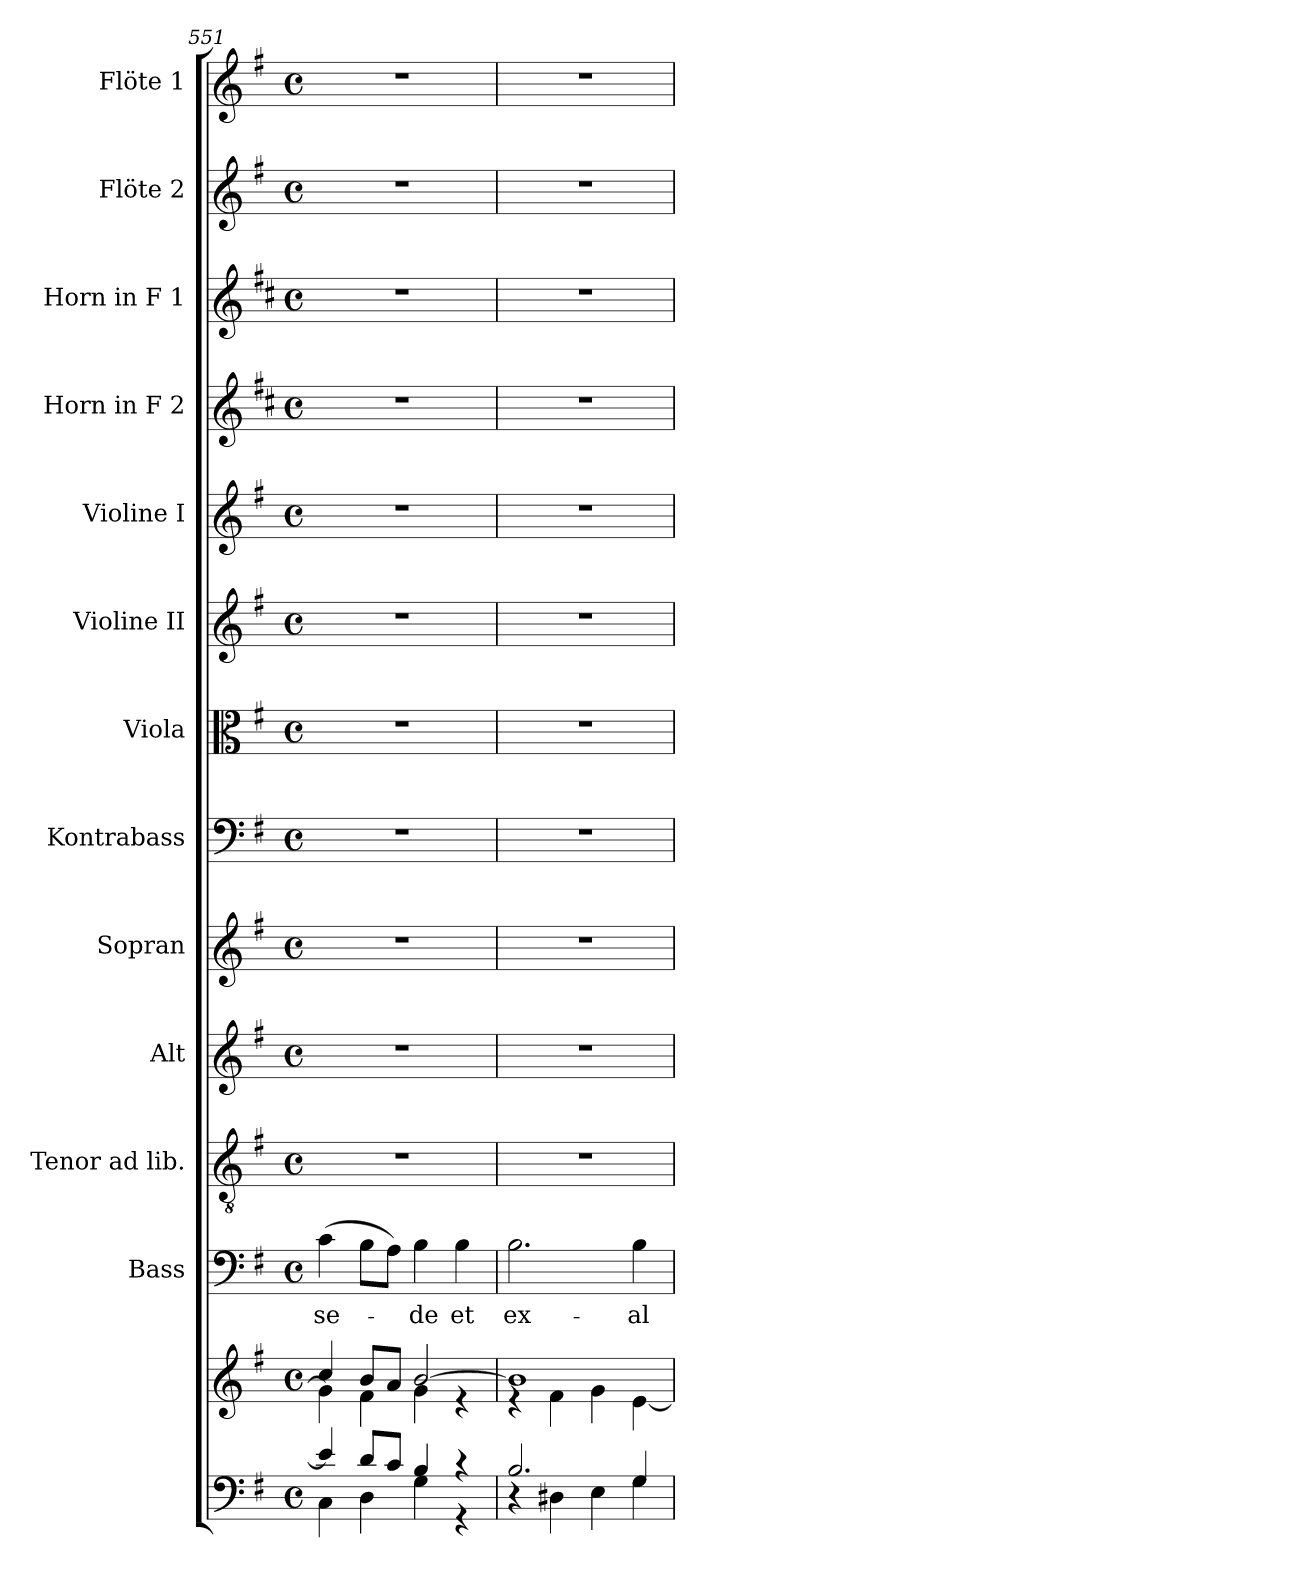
**kern	**kern	**kern	**text	**kern	**kern	**kern	**kern	**kern	**kern	**kern	**kern	**kern	**kern	**kern
*part13	*part13	*part12	*part12	*part11	*part10	*part9	*part8	*part7	*part6	*part5	*part4	*part3	*part2	*part1
*staff14	*staff13	*staff12	*staff12	*staff11	*staff10	*staff9	*staff8	*staff7	*staff6	*staff5	*staff4	*staff3	*staff2	*staff1
*	*	*I"Bass	*	*I"Tenor ad lib.	*I"Alt	*I"Sopran	*I"Kontrabass	*I"Viola	*I"Violine II	*I"Violine I	*I"Horn in F 2	*I"Horn in F 1	*I"Flöte 2	*I"Flöte 1
*	*	*I'B.	*	*I'T.	*I'A.	*I'S.	*I'Kb.	*I'Vla.	*I'Vl. II	*I'Vl. I	*	*	*I'Fl. 2	*I'Fl. 1
*clefF4	*clefG2	*clefF4	*	*clefGv2	*clefG2	*clefG2	*clefF4	*clefC3	*clefG2	*clefG2	*clefG2	*clefG2	*clefG2	*clefG2
*	*	*	*	*	*	*	*ITrd7c12	*	*	*	*ITrd4c7	*ITrd4c7	*	*
*k[f#]	*k[f#]	*k[f#]	*	*k[f#]	*k[f#]	*k[f#]	*k[f#]	*k[f#]	*k[f#]	*k[f#]	*k[f#]	*k[f#]	*k[f#]	*k[f#]
*G:	*G:	*G:	*	*G:	*G:	*G:	*G:	*G:	*G:	*G:	*G:	*G:	*G:	*G:
*M4/4	*M4/4	*M4/4	*	*M4/4	*M4/4	*M4/4	*M4/4	*M4/4	*M4/4	*M4/4	*M4/4	*M4/4	*M4/4	*M4/4
*met(c)	*met(c)	*met(c)	*	*met(c)	*met(c)	*met(c)	*met(c)	*met(c)	*met(c)	*met(c)	*met(c)	*met(c)	*met(c)	*met(c)
=551	=551	=551	=551	=551	=551	=551	=551	=551	=551	=551	=551	=551	=551	=551
*^	*^	*	*	*	*	*	*	*	*	*	*	*	*	*
!	!	!	!	!	!LO:LY:b	!	!	!	!	!	!	!	!	!	!	!
4e/]	4C\	4cc/	4g\]	(>4c\	se-	1r	1r	1r	1r	1r	1r	1r	1r	1r	1r	1r
8d/L	4D\	8b/L	4f#\	8B\L	.	.	.	.	.	.	.	.	.	.	.	.
8c/J	.	8a/J	.	8A\J)	.	.	.	.	.	.	.	.	.	.	.	.
!	!	!	!	!	!LO:LY:b	!	!	!	!	!	!	!	!	!	!	!
4B/	4G\	[>2b/	4g\	4B\	-de	.	.	.	.	.	.	.	.	.	.	.
!	!	!	!	!	!LO:LY:b	!	!	!	!	!	!	!	!	!	!	!
4r	4r	.	4rd	4B\	et	.	.	.	.	.	.	.	.	.	.	.
=552	=552	=552	=552	=552	=552	=552	=552	=552	=552	=552	=552	=552	=552	=552	=552	=552
!	!	!	!	!	!LO:LY:b	!	!	!	!	!	!	!	!	!	!	!
2.B/	4rC	1b]	4rd	2.B\	ex-	1r	1r	1r	1r	1r	1r	1r	1r	1r	1r	1r
.	4D#X\	.	4f#\	.	.	.	.	.	.	.	.	.	.	.	.	.
.	4E\	.	4g\	.	.	.	.	.	.	.	.	.	.	.	.	.
!	!	!	!	!	!LO:LY:b	!	!	!	!	!	!	!	!	!	!	!
4G/	4G\	.	[<4e\	4B\	-al-	.	.	.	.	.	.	.	.	.	.	.
*v	*v	*	*	*	*	*	*	*	*	*	*	*	*	*	*	*
*	*v	*v	*	*	*	*	*	*	*	*	*	*	*	*	*
=	=	=	=	=	=	=	=	=	=	=	=	=	=	=
*-	*-	*-	*-	*-	*-	*-	*-	*-	*-	*-	*-	*-	*-	*-
